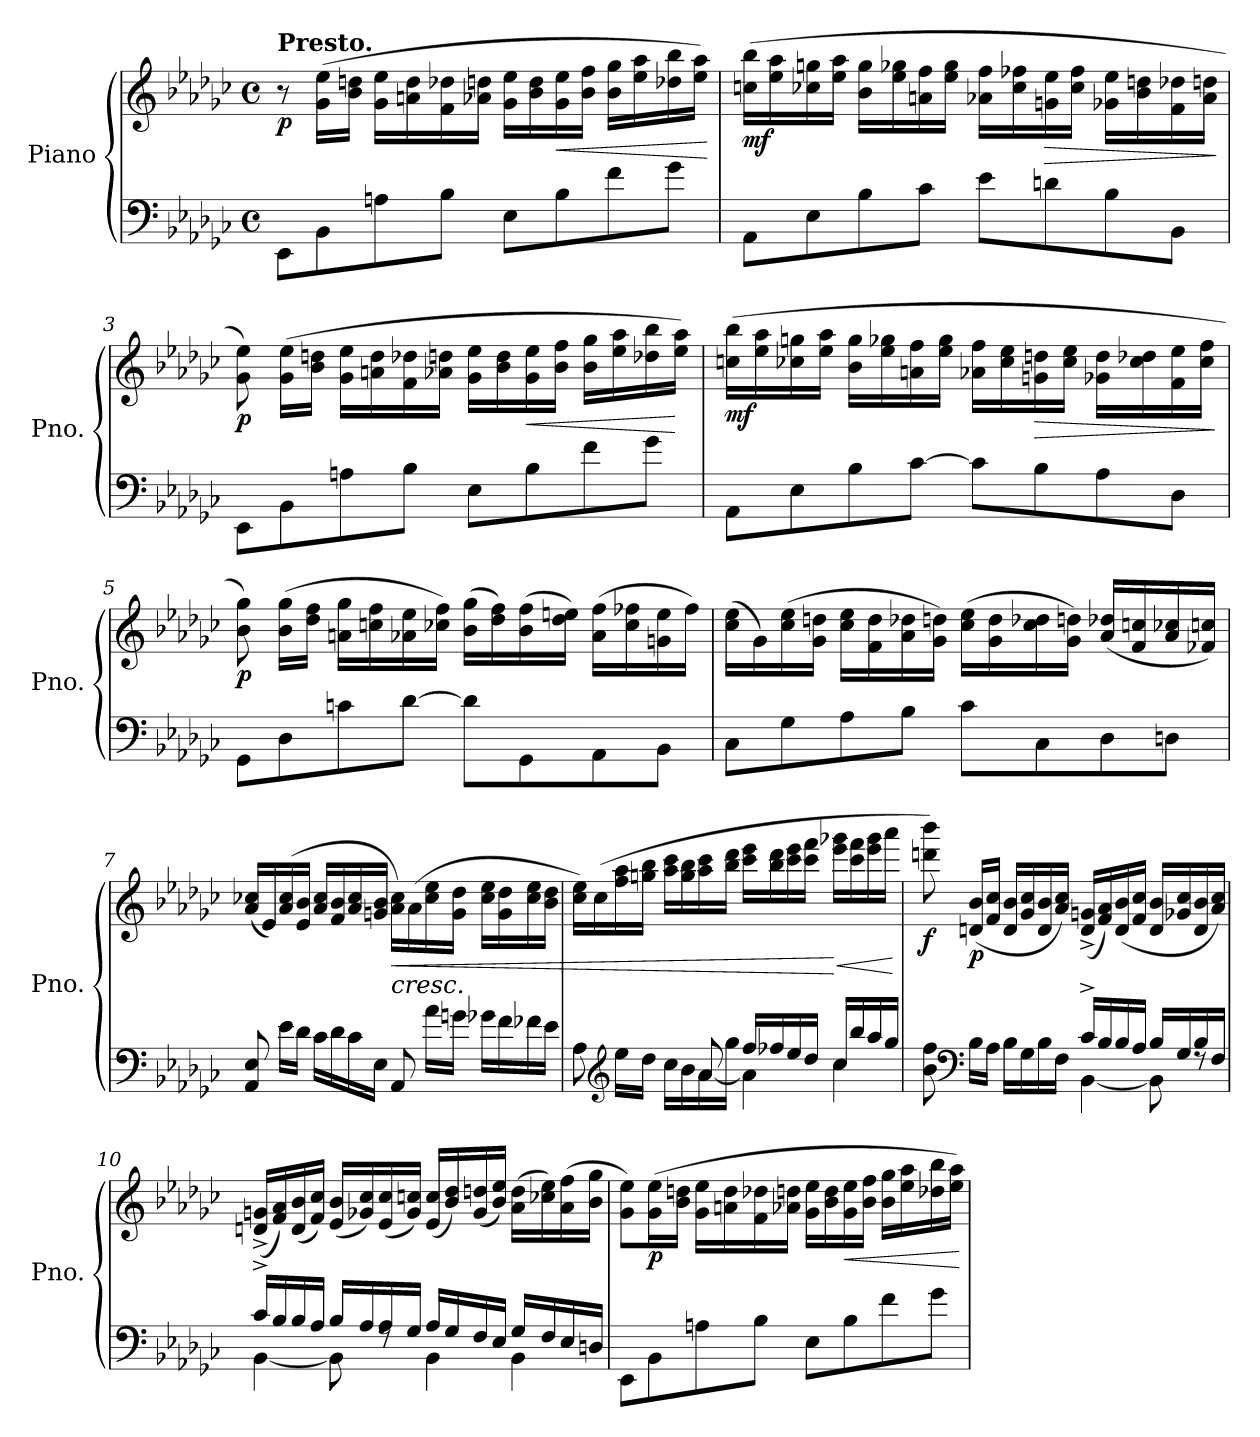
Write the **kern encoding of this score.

**kern	**kern	**dynam
*part1	*part1	*part1
*staff2	*staff1	*staff1/2
*I"Piano	*	*
*I'Pno.	*	*
*clefF4	*clefG2	*
*k[b-e-a-d-g-c-]	*k[b-e-a-d-g-c-]	*
*M4/4	*M4/4	*
*met(c)	*met(c)	*
*MM152	*MM152	*
=1	=1	=1
!	!LO:TX:a:B:t=Presto.	!
!	!	!LO:DY:b
8EE-\L	8r	p
8BB-\	(>16g-\ 16ee-\LL	.
.	16b-\ 16ddn\JJ	.
8An\	16g-\ 16ee-\LL	.
.	16an\ 16dd\	.
8B-\J	16f\ 16dd-X\	.
.	16a-X\ 16ddn\JJ	.
8E-\L	16g-\ 16ee-\LL	.
.	16b-\ 16dd\	.
!	!	!LO:HP:b
8B-\	16g-\ 16ee-\	<
.	16b-\ 16ff\JJ	.
8f\	16b-\ 16gg-\LL	.
.	16ee-\ 16aa-\	.
8g-\J	16dd-X\ 16bb-\	.
.	16ee-\ 16aa-\JJ)	.
.	.	[
=2	=2	=2
!	!	!LO:DY:b
8AA-\L	(>16ccn\ 16bb-\LL	mf
.	16ee-\ 16aa-\	.
8E-\	16cc-X\ 16ggn\	.
.	16ee-\ 16aa-\JJ	.
8B-\	16b-\ 16gg\LL	.
.	16ee-\ 16gg-X\	.
8c-\J	16an\ 16ff\	.
.	16ee-\ 16gg-\JJ	.
8e-\L	16a-X\ 16ff\LL	.
.	16cc-\ 16ff-X\	.
!	!	!LO:HP:b
8dn\	16gn\ 16ee-\	>
.	16cc-\ 16ff-\JJ	.
8B-\	16g-X\ 16ee-\LL	.
.	16b-\ 16ddn\	.
8BB-\J	16f\ 16dd-X\	.
.	16a-\ 16ddn\JJ	.
.	.	]
!!LO:LB:g=z
=3	=3	=3
!	!	!LO:DY:b
8EE-\L	8g-\ 8ee-\)	p
8BB-\	(>16g-\ 16ee-\LL	.
.	16b-\ 16ddn\JJ	.
8An\	16g-\ 16ee-\LL	.
.	16an\ 16dd\	.
8B-\J	16f\ 16dd-X\	.
.	16a-X\ 16ddn\JJ	.
8E-\L	16g-\ 16ee-\LL	.
.	16b-\ 16dd\	.
!	!	!LO:HP:b
8B-\	16g-\ 16ee-\	<
.	16b-\ 16ff\JJ	.
8f\	16b-\ 16gg-\LL	.
.	16ee-\ 16aa-\	.
8g-\J	16dd-X\ 16bb-\	.
.	16ee-\ 16aa-\JJ)	[
=4	=4	=4
!	!	!LO:DY:b
8AA-\L	(>16ccn\ 16bb-\LL	mf
.	16ee-\ 16aa-\	.
8E-\	16cc-X\ 16ggn\	.
.	16ee-\ 16aa-\JJ	.
8B-\	16b-\ 16gg\LL	.
.	16ee-\ 16gg-X\	.
[8c-\J	16an\ 16ff\	.
.	16ee-\ 16gg-\JJ	.
8c-\L]	16a-X\ 16ff\LL	.
.	16cc-\ 16ee-\	.
!	!	!LO:HP:b
8B-\	16gn\ 16ddn\	>
.	16cc-\ 16ee-\JJ	.
8A-\	16g-X\ 16dd\LL	.
.	16cc-\ 16dd-X\	.
8D-\J	16f\ 16ee-\	.
.	16cc-\ 16ff\JJ	.
.	.	]
!!LO:LB:g=z
=5	=5	=5
!	!	!LO:DY:b
8GG-\L	8b-\ 8gg-\)	p
8D-\	(>16b-\ 16gg-\LL	.
.	16dd-\ 16ff\JJ	.
8cn\	16an\ 16gg-\LL	.
.	16ccn\ 16ff\	.
[8d-\J	16a-X\ 16ee-\	.
.	16cc-X\ 16ff\JJ)	.
8d-\L]	(>16b-\ 16gg-\LL	.
.	16dd-\ 16ff\)	.
8GG-\	(>16b-\ 16ff\	.
.	16dd-\ 16een\JJ)	.
8AA-\	(>16a-\ 16ff\LL	.
.	16cc-\ 16ff-X\	.
8BB-\J	16gn\ 16ee\	.
.	16ff-\JJ)	.
=6	=6	=6
8C-\L	(>16cc-\ 16ee-\LL	.
.	16g-\)	.
8G-\	(>16cc-\ 16ee-\	.
.	16g-\ 16ddn\JJ	.
8A-\	16cc-\ 16ee-\LL	.
.	16f\ 16dd\	.
8B-\J	16a-\ 16dd-X\	.
.	16g-\ 16ddn\JJ)	.
8c-\L	(>16cc-\ 16ee-\LL	.
.	16g-\ 16dd\	.
8C-\	16cc-\ 16dd-X\	.
.	16g-\ 16ddn\JJ)	.
8D-\	(<16a-/ 16dd-X/LL	.
.	16f/ 16ccn/	.
8Dn\J	16a-/ 16cc-X/	.
.	16f-X/ 16ccn/JJ)	.
!!LO:LB:g=z
=7	=7	=7
8AA-/ 8E-/	(<16a-/ 16cc-X/LL	.
.	16e-/)	.
16e-\LL	(>16a-/ 16cc-/	.
16d-\JJ	16e-/ 16b-/JJ	.
16c-\LL	16a-/ 16cc-/LL	.
16d-\	16f/ 16b-/	.
16c-\	16a-/ 16cc-/	.
16E-\JJ	16gn/ 16b-/JJ	.
!LO:TX:a:i:t=cresc.	!	!
!	!	!LO:HP:b
8AA-/	16a-\ 16cc-\LL)	<
.	(>16a-\	.
16a-\LL	16cc-\ 16ee-\	.
16gn\JJ	16g\ 16dd-\JJ	.
16g-X\LL	16cc-\ 16ee-\LL	.
16f\	16g\ 16dd-\	.
16f-X\	16cc-\ 16ee-\	.
16e-\JJ	16b-\ 16dd-\JJ	.
=8	=8	=8
*^	*	*
8A-\	4ryy	16cc-\ 16ee-\LL)	.
.	.	(>16cc-\	.
*clefG2	*	*	*
16ee-\LL	.	16ff\ 16aa-\	.
16dd-\JJ	.	16ggn\ 16bb-\JJ	.
16cc-\LL	8ryy	16aa-\ 16ccc-\LL	.
16b-\	.	16gg\ 16bb-\	.
16a-\	[8a-/	16aa-\ 16ccc-\	.
16gg-\JJ	.	16bb-\ 16ddd-\JJ	.
16ff/LL	4a-\]	16ccc-\ 16eee-\LL	.
16ff-X/	.	16bb-\ 16ddd-\	.
16ee-/	.	16ccc-\ 16eee-\	.
16dd-/JJ	.	16ccc-\ 16fff\JJ	.
!	!	!	!LO:HP:n=1:b
16cc-/LL	4cc-\	16eee-\ 16ggg-X\LL	[ <
16bb-/	.	16ccc-\ 16fff\	.
16aa-/	.	16eee-\ 16ggg-\	.
16gg-/JJ	.	16aaa-\JJ	.
*v	*v	*	*
.	.	[
!!LO:LB:g=z
=9	=9	=9
*^	*	*
!	!	!	!LO:DY:b
8b-\ 8ff\	2ryy	8dddn\ 8bbb-\)	f
*clefF4	*	*	*
!	!	!	!LO:DY:b
16B-\LL	.	(<16dn/ 16b-/LL	p
16A-\JJ	.	16f/ 16cc-/JJ	.
16B-\LL	.	16d/ 16b-/LL	.
16G-\	.	16g-/ 16cc-/	.
16B-\	.	16d/ 16b-/	.
16F\JJ	.	16a-/ 16cc-/JJ)	.
16c-^/LL	[4BB-\	(<16d/^ 16gn/^LL	.
16B-/	.	16f/ 16a-/)	.
16B-/	.	(<16d/ 16b-/	.
16A-/JJ	.	16f/ 16cc-/JJ	.
16B-/LL	8BB-\]	16d/ 16b-/LL	.
16G-/	.	16g-X/ 16cc-/	.
16B-/	8rF	16d/ 16b-/	.
16F/JJ	.	16a-/ 16cc-/JJ)	.
=10	=10	=10	=10
16c-^/LL	[4BB-\	(<16dn/^ 16gn/^LL	.
16B-/	.	16f/ 16a-/)	.
16B-/	.	(<16d/ 16b-/	.
16A-/JJ	.	16f/ 16cc-/JJ)	.
16B-/LL	8BB-\]	(<16e-/ 16b-/LL	.
16A-/	.	16g-X/ 16cc-/)	.
16A-/	8rF	(<16e-/ 16cc-/	.
16G-/JJ	.	16g-/ 16ccn/JJ)	.
16A-/LL	4BB-\	(<16e-/ 16cc/LL	.
16G-/	.	16b-/ 16dd-/)	.
16F/	.	(<16g-/ 16ddn/	.
16E-/JJ	.	16b-/ 16ee-/JJ)	.
16G-/LL	4BB-\	(>16a-\ 16dd\LL	.
16F/	.	16cc-X\ 16ee-\)	.
16E-/	.	(>16a-\ 16ff\	.
16Dn/JJ	.	16b-\ 16gg-\JJ	.
*v	*v	*	*
!!LO:PB:g=z
=11	=11	=11
8EE-\L	8g-\ 8ee-\L)	.
!	!	!LO:DY:b
8BB-\	(>16g-\ 16ee-\L	p
.	16b-\ 16ddn\JJ	.
8An\	16g-\ 16ee-\LL	.
.	16an\ 16dd\	.
8B-\J	16f\ 16dd-X\	.
.	16a-X\ 16ddn\JJ	.
8E-\L	16g-\ 16ee-\LL	.
.	16b-\ 16dd\	.
!	!	!LO:HP:b
8B-\	16g-\ 16ee-\	<
.	16b-\ 16ff\JJ	.
8f\	16b-\ 16gg-\LL	.
.	16ee-\ 16aa-\	.
8g-\J	16dd-X\ 16bb-\	.
.	16ee-\ 16aa-\JJ)	.
.	.	[
=	=	=
*-	*-	*-
